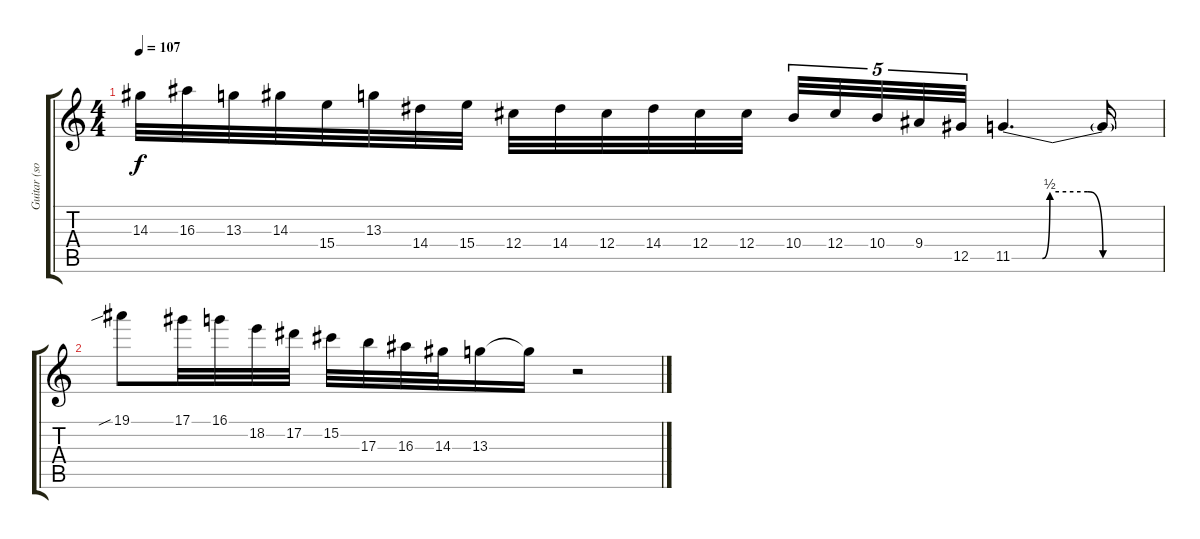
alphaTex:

\track ("Guitar (solo)" "Guitar (so") {instrument overdrivenguitar}
\staff {score tabs}
\tuning (Eb4 Bb3 Gb3 Db3 Ab2 Eb2) {hide}
\ts (4 4)
\tempo 107
\clef g2
\ks c
14.3.32{dy f} 16.3.32 13.3.32 14.3.32 15.4.32 13.3.32 14.4.32 15.4.32 12.4.32 14.4.32 12.4.32 14.4.32 12.4.32 12.4.32 10.4.32{tu (5 4)} 12.4.32{tu (5 4)} 10.4.32{tu (5 4)} 9.4.32{tu (5 4)} 12.5.32{tu (5 4)} 11.5{be (custom 0 0 12 0 15 2 30 2 36 0 45 0 60 0)}.4{d} 11.5{t}.16 |
19.1{sib}.8 17.1.32 16.1.32 18.2.32 17.2.32 15.2.32 17.3.32 16.3.32 14.3.32 13.3.16 13.3{t}.16 r.2
